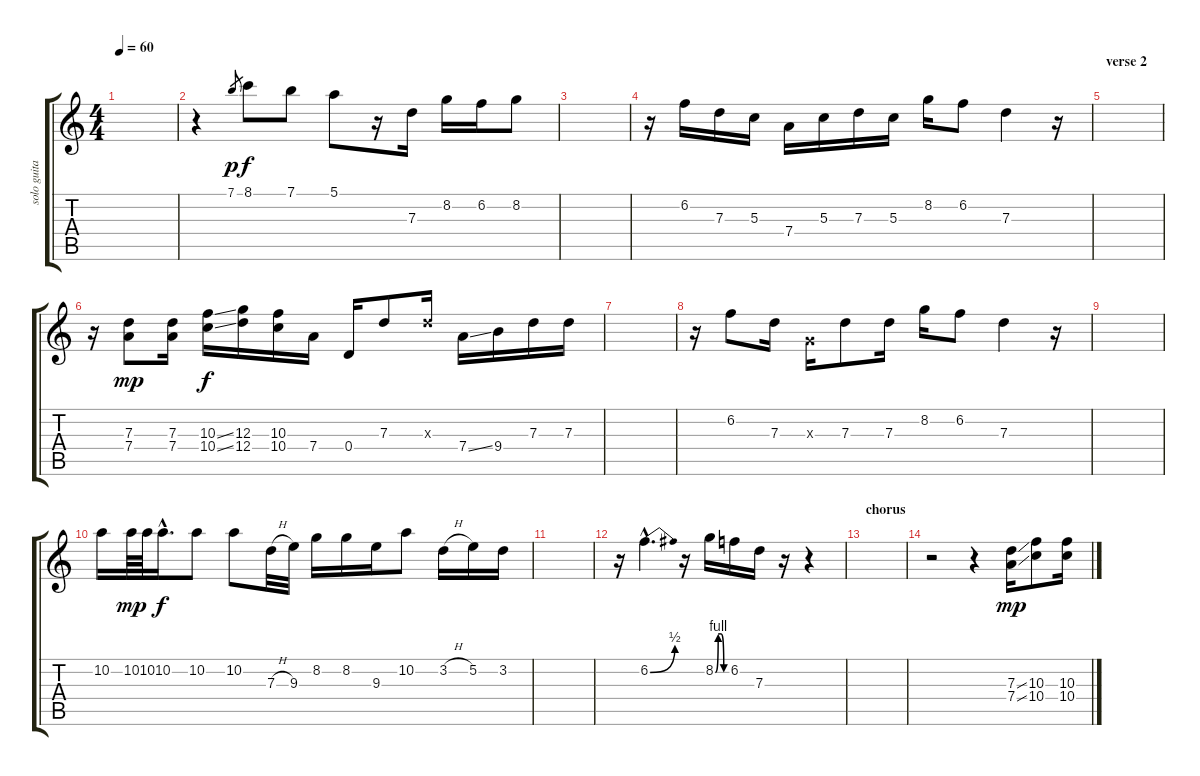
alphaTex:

\track ("solo guitar" "solo guita") {instrument acousticguitarsteel}
\staff {score tabs}
\tuning (E4 B3 G3 D3 A2 E2) {hide}
\ts (4 4)
\tempo 60
\clef g2
\ks c
|
r.4 7.1.8{gr dy p} 8.1.8{dy f} 7.1.8 5.1.8 r.16 7.3.16 8.2.16 6.2.16 8.2.8 |
|
r.16 6.2.16 7.3.16 5.3.16 7.4.16 5.3.16 7.3.16 5.3.16 8.2.16 6.2.8 7.3.4 r.16 |
\section ("" "verse 2")
|
r.16 (7.3 7.4).8{dy mp} (7.3 7.4).16 (10.3{ss} 10.4{ss}).16{dy f} (12.3 12.4).16 (10.3 10.4).16 7.4.16 0.4.16 7.3.8 7.3{x}.16 7.4{ss}.16 9.4.16 7.3.16 7.3.16 |
|
r.16 6.2.8 7.3.16 0.3{x}.16 7.3.8 7.3.16 8.2.16 6.2.8 7.3.4 r.16 |
|
10.2.16 10.2.64{dy mp} 10.2.64 10.2{hac}.16{d dy f} 10.2.8 10.2.8 7.3{h}.32 9.3.32 8.2.16 8.2.16 9.3.16 10.2.8 3.2{h}.16 5.2.16 3.2.16 |
|
r.16 6.2{be (bend 0 0 60 2) hac}.4{d} r.16 8.2{be (custom 0 0 15 4 30 4 45 0 60 0)}.16 6.2.16 7.3.16 r.16 r.4 |
\section ("" "chorus")
|
r.2 r.4 (7.3{ss} 7.4{ss}).16{dy mp} (10.3 10.4).8 (10.3 10.4).16
